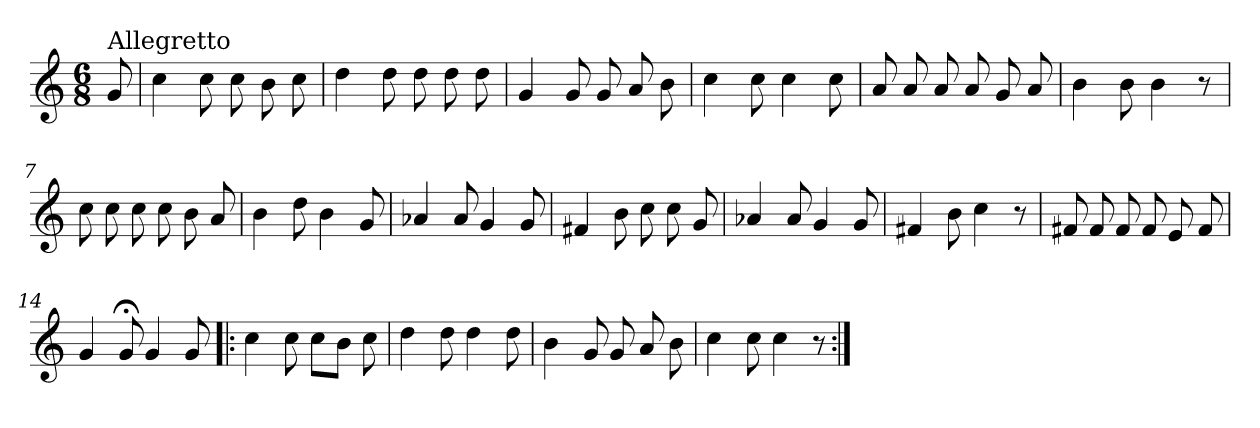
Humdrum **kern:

**kern
*part1
*staff1
*clefG2
*k[]
*C:
*M6/8
=
!LO:TX:a:t=Allegretto
8g/
=1
4cc\
8cc\
8cc\
8b\
8cc\
=2
4dd\
8dd\
8dd\
8dd\
8dd\
=3
4g/
8g/
8g/
8a/
8b\
=4
4cc\
8cc\
4cc\
8cc\
=5
8a/
8a/
8a/
8a/
8g/
8a/
=6
4b\
8b\
4b\
8r
!!LO:LB:g=z
=7
8cc\
8cc\
8cc\
8cc\
8b\
8a/
=8
4b\
8dd\
4b\
8g/
=9
4a-X/
8a-/
4g/
8g/
=10
4f#X/
8b\
8cc\
8cc\
8g/
=11
4a-X/
8a-/
4g/
8g/
=12
4f#X/
8b\
4cc\
8r
!!LO:LB:g=z
=13
8f#X/
8f#/
8f#/
8f#/
8e/
8f#/
=14
4g/
8g;</
4g/
8g/
=15!|:
4cc\
8cc\
8cc\L
8b\J
8cc\
=16
4dd\
8dd\
4dd\
8dd\
=17
4b\
8g/
8g/
8a/
8b\
=18
4cc\
8cc\
4cc\
8r
=:|!
*-
